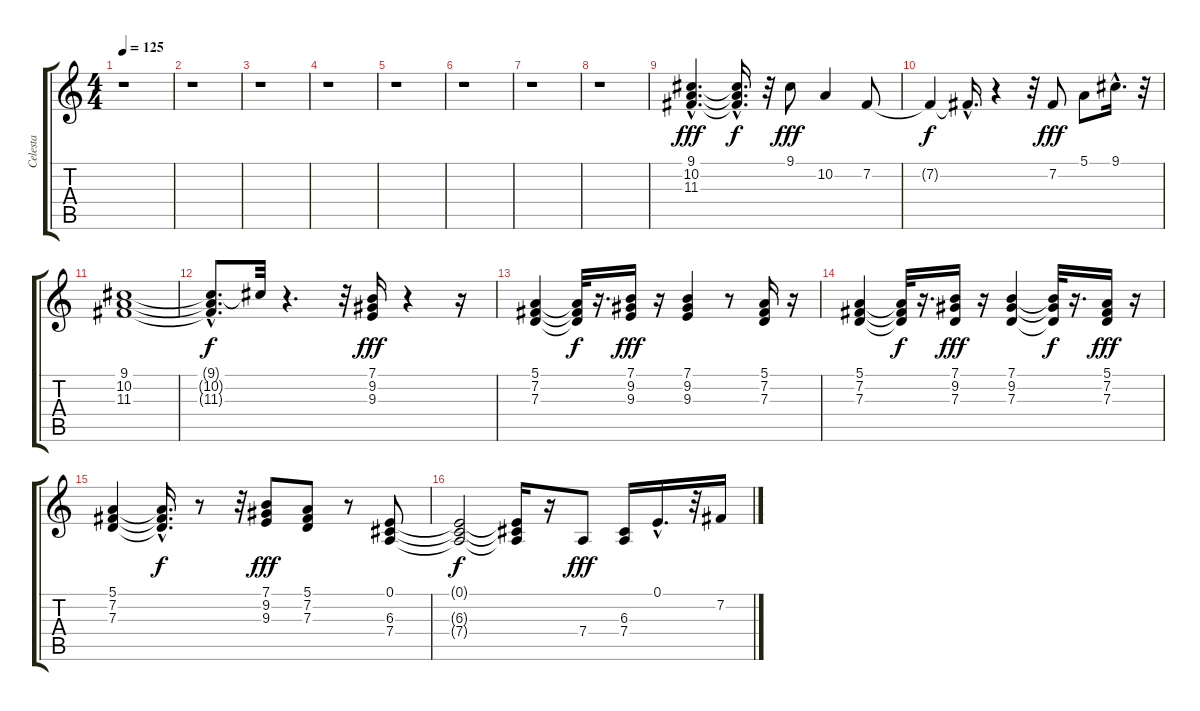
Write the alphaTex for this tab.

\track ("Celesta         " "Celesta   ") {instrument celesta}
\staff {score tabs}
\tuning (E4 B3 G3 D3 A2 E2) {hide}
\ts (4 4)
\tempo 125
\clef g2
\ks c
r.1{dy fff} |
r.1 |
r.1 |
r.1 |
r.1 |
r.1 |
r.1 |
r.1 |
(9.1{hac} 10.2{hac} 11.3{hac}).4{d instrument celesta} (9.1{hac t} 10.2{hac t} 11.3{hac t}).16{d dy f} r.32 9.1.8{dy fff} 10.2.4 7.2.8 |
7.2{t}.4{dy f} 7.2{hac t}.16{d} r.4 r.32 7.2.8{dy fff} 5.1.8 9.1{hac}.16{d} r.32 |
(9.1 10.2 11.3).1 |
(9.1{hac t} 10.2{hac t} 11.3{hac t}).8{d dy f} 9.1{t}.32 r.4{d} r.32 (7.1 9.2 9.3).16{dy fff} r.4 r.16 |
(5.1 7.2 7.3).4 (5.1{t} 7.2{t} 7.3{t}).32{dy f} r.16{d} (7.1 9.2 9.3).16{dy fff} r.16 (7.1 9.2 9.3).4 r.8 (5.1 7.2 7.3).16 r.16 |
(5.1 7.2 7.3).4 (5.1{t} 7.2{t} 7.3{t}).32{dy f} r.16{d} (7.1 9.2 7.3).16{dy fff} r.16 (7.1 9.2 7.3).4 (7.1{t} 9.2{t} 7.3{t}).32{dy f} r.16{d} (5.1 7.2 7.3).16{dy fff} r.16 |
(5.1 7.2 7.3).4 (5.1{hac t} 7.2{hac t} 7.3{hac t}).16{d dy f} r.8 r.32 (7.1 9.2 9.3).8{dy fff} (5.1 7.2 7.3).8 r.8 (0.1 6.3 7.4).8 |
(0.1{t} 6.3{t} 7.4{t}).2{dy f} (0.1{t} 6.3{t} 7.4{t}).16 r.16 7.4.8{dy fff} (6.3 7.4).16 0.1{hac}.16{d} r.32 7.2.16
